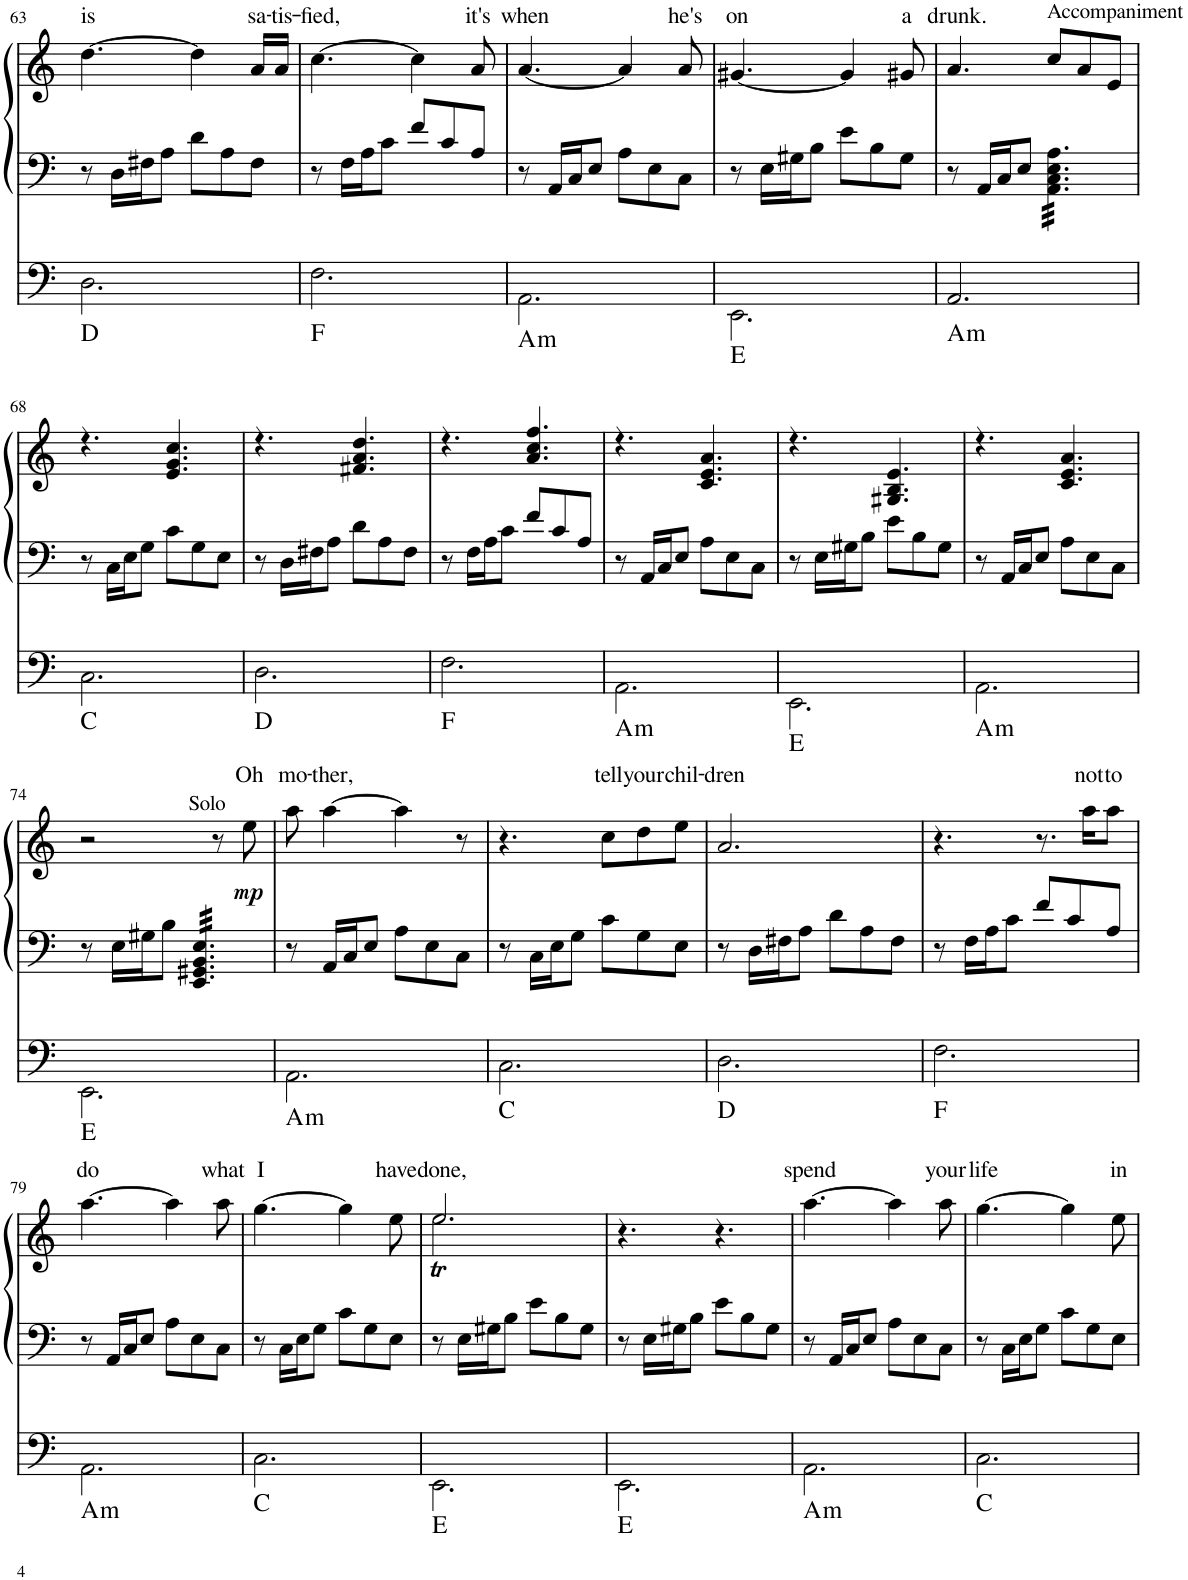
**kern	**kern	**kern	**text	**dynam	**harte
*part1	*part1	*part1	*part1	*part1	*part1
*staff3	*staff2	*staff1	*staff1	*staff1/2/3	*
*I"Organ	*	*	*	*	*
*I'Org.	*	*	*	*	*
!!LO:PB:g=z
*clefF4	*clefF4	*clefG2	*	*	*
*k[]	*k[]	*k[]	*	*	*
*M6/8	*M6/8	*M6/8	*	*	*
=63	=63	=63	=63	=63	=63
*^	*	*	*	*	*
!	!	!	!	!LO:LY:a	!	!
2.D\	2.ryy	8r	[4.dd\	is	.	D:maj
.	.	16D\LL	.	.	.	.
.	.	16F#X\J	.	.	.	.
.	.	8A\J	.	.	.	.
.	.	8d\L	4dd\]	.	.	.
.	.	8A\	.	.	.	.
!	!	!	!	!LO:LY:a	!	!
.	.	8F#\J	16a/LL	sa-	.	.
!	!	!	!	!LO:LY:a	!	!
.	.	.	16a/JJ	-tis-	.	.
=64	=64	=64	=64	=64	=64	=64
!	!	!	!	!LO:LY:a	!	!
2.F\	2.ryy	8r	[4.cc\	-fied,	.	F:maj
.	.	16F\LL	.	.	.	.
.	.	16A\J	.	.	.	.
.	.	8c\J	.	.	.	.
.	.	8f/L	4cc\]	.	.	.
.	.	8c/	.	.	.	.
!	!	!	!	!LO:LY:a	!	!
.	.	8A/J	8a/	it's	.	.
=65	=65	=65	=65	=65	=65	=65
!	!	!	!	!LO:LY:a	!	!LO:H:kt=m
2.AA\	2.ryy	8r	[4.a/	when	.	A:min
.	.	16AA/LL	.	.	.	.
.	.	16C/J	.	.	.	.
.	.	8E/J	.	.	.	.
.	.	8A\L	4a/]	.	.	.
.	.	8E\	.	.	.	.
!	!	!	!	!LO:LY:a	!	!
.	.	8C\J	8a/	he's	.	.
=66	=66	=66	=66	=66	=66	=66
!	!	!	!	!LO:LY:a	!	!
2.EE\	2.ryy	8r	[4.g#X/	on	.	E:maj
.	.	16E\LL	.	.	.	.
.	.	16G#X\J	.	.	.	.
.	.	8B\J	.	.	.	.
.	.	8e\L	4g#/]	.	.	.
.	.	8B\	.	.	.	.
!	!	!	!	!LO:LY:a	!	!
.	.	8G#\J	8g#X/	a	.	.
*v	*v	*	*	*	*	*
=67	=67	=67	=67	=67	=67
!	!	!	!LO:LY:a	!	!LO:H:kt=m
2.AA/	8r	4.a/	drunk.	.	A:min
.	16AA/LL	.	.	.	.
.	16C/J	.	.	.	.
.	8E/J	.	.	.	.
!	!	!LO:TX:a:t=Accompaniment	!	!	!
*	*tremolo	*	*	*	*
.	32AA\ 32C\ 32E\ 32A\LLL	8cc/L	.	.	.
.	32AA\ 32C\ 32E\ 32A\	.	.	.	.
.	32AA\ 32C\ 32E\ 32A\	.	.	.	.
.	32AA\ 32C\ 32E\ 32A\	.	.	.	.
.	32AA\ 32C\ 32E\ 32A\	8a/	.	.	.
.	32AA\ 32C\ 32E\ 32A\	.	.	.	.
.	32AA\ 32C\ 32E\ 32A\	.	.	.	.
.	32AA\ 32C\ 32E\ 32A\	.	.	.	.
.	32AA\ 32C\ 32E\ 32A\	8e/J	.	.	.
.	32AA\ 32C\ 32E\ 32A\	.	.	.	.
.	32AA\ 32C\ 32E\ 32A\	.	.	.	.
.	32AA\ 32C\ 32E\ 32A\JJJ	.	.	.	.
*	*Xtremolo	*	*	*	*
!!LO:LB:g=z
=68	=68	=68	=68	=68	=68
*^	*	*^	*	*	*
2.C\	2.ryy	8r	2.ryy	4.r	.	.	C:maj
.	.	16C\LL	.	.	.	.	.
.	.	16E\J	.	.	.	.	.
.	.	8G\J	.	.	.	.	.
.	.	8c\L	.	4.e/ 4.g/ 4.cc/	.	.	.
.	.	8G\	.	.	.	.	.
.	.	8E\J	.	.	.	.	.
=69	=69	=69	=69	=69	=69	=69	=69
2.D\	2.ryy	8r	2.ryy	4.r	.	.	D:maj
.	.	16D\LL	.	.	.	.	.
.	.	16F#X\J	.	.	.	.	.
.	.	8A\J	.	.	.	.	.
.	.	8d\L	.	4.f#X/ 4.a/ 4.dd/	.	.	.
.	.	8A\	.	.	.	.	.
.	.	8F#\J	.	.	.	.	.
=70	=70	=70	=70	=70	=70	=70	=70
2.F\	2.ryy	8r	2.ryy	4.r	.	.	F:maj
.	.	16F\LL	.	.	.	.	.
.	.	16A\J	.	.	.	.	.
.	.	8c\J	.	.	.	.	.
.	.	8f/L	.	4.a/ 4.cc/ 4.ff/	.	.	.
.	.	8c/	.	.	.	.	.
.	.	8A/J	.	.	.	.	.
=71	=71	=71	=71	=71	=71	=71	=71
!	!	!	!	!	!	!	!LO:H:kt=m
2.AA\	2.ryy	8r	2.ryy	4.r	.	.	A:min
.	.	16AA/LL	.	.	.	.	.
.	.	16C/J	.	.	.	.	.
.	.	8E/J	.	.	.	.	.
.	.	8A\L	.	4.c/ 4.e/ 4.a/	.	.	.
.	.	8E\	.	.	.	.	.
.	.	8C\J	.	.	.	.	.
=72	=72	=72	=72	=72	=72	=72	=72
2.EE\	2.ryy	8r	2.ryy	4.r	.	.	E:maj
.	.	16E\LL	.	.	.	.	.
.	.	16G#X\J	.	.	.	.	.
.	.	8B\J	.	.	.	.	.
.	.	8e\L	.	4.G#X/ 4.B/ 4.e/	.	.	.
.	.	8B\	.	.	.	.	.
.	.	8G#\J	.	.	.	.	.
=73	=73	=73	=73	=73	=73	=73	=73
!	!	!	!	!	!	!	!LO:H:kt=m
2.AA\	2.ryy	8r	2.ryy	4.r	.	.	A:min
.	.	16AA/LL	.	.	.	.	.
.	.	16C/J	.	.	.	.	.
.	.	8E/J	.	.	.	.	.
.	.	8A\L	.	4.c/ 4.e/ 4.a/	.	.	.
.	.	8E\	.	.	.	.	.
.	.	8C\J	.	.	.	.	.
*	*	*	*v	*v	*	*	*
!!LO:LB:g=z
=74	=74	=74	=74	=74	=74	=74
2.EE\	2.ryy	8r	2r	.	.	E:maj
.	.	16E\LL	.	.	.	.
.	.	16G#X\J	.	.	.	.
.	.	8B\J	.	.	.	.
*	*	*tremolo	*	*	*	*
.	.	32EE/ 32GG#X/ 32BB/ 32E/LLL	.	.	.	.
.	.	32EE/ 32GG#X/ 32BB/ 32E/	.	.	.	.
.	.	32EE/ 32GG#X/ 32BB/ 32E/	.	.	.	.
.	.	32EE/ 32GG#X/ 32BB/ 32E/	.	.	.	.
.	.	32EE/ 32GG#X/ 32BB/ 32E/	8r	.	.	.
.	.	32EE/ 32GG#X/ 32BB/ 32E/	.	.	.	.
.	.	32EE/ 32GG#X/ 32BB/ 32E/	.	.	.	.
.	.	32EE/ 32GG#X/ 32BB/ 32E/	.	.	.	.
!	!	!	!LO:TX:a:t=Solo	!	!	!
!	!	!	!	!LO:LY:a	!LO:DY:b	!
.	.	32EE/ 32GG#X/ 32BB/ 32E/	8ee\	Oh	mp	.
.	.	32EE/ 32GG#X/ 32BB/ 32E/	.	.	.	.
.	.	32EE/ 32GG#X/ 32BB/ 32E/	.	.	.	.
.	.	32EE/ 32GG#X/ 32BB/ 32E/JJJ	.	.	.	.
*	*	*Xtremolo	*	*	*	*
=75	=75	=75	=75	=75	=75	=75
!	!	!	!	!LO:LY:a	!	!LO:H:kt=m
2.AA\	2.ryy	8r	8aa\	mo-	.	A:min
!	!	!	!	!LO:LY:a	!	!
.	.	16AA/LL	[4aa\	-ther,	.	.
.	.	16C/J	.	.	.	.
.	.	8E/J	.	.	.	.
.	.	8A\L	4aa\]	.	.	.
.	.	8E\	.	.	.	.
.	.	8C\J	8r	.	.	.
=76	=76	=76	=76	=76	=76	=76
2.C\	2.ryy	8r	4.r	.	.	C:maj
.	.	16C\LL	.	.	.	.
.	.	16E\J	.	.	.	.
.	.	8G\J	.	.	.	.
!	!	!	!	!LO:LY:a	!	!
.	.	8c\L	8cc\L	tell	.	.
!	!	!	!	!LO:LY:a	!	!
.	.	8G\	8dd\	your	.	.
!	!	!	!	!LO:LY:a	!	!
.	.	8E\J	8ee\J	chil-	.	.
=77	=77	=77	=77	=77	=77	=77
!	!	!	!	!LO:LY:a	!	!
2.D\	2.ryy	8r	2.a/	-dren	.	D:maj
.	.	16D\LL	.	.	.	.
.	.	16F#X\J	.	.	.	.
.	.	8A\J	.	.	.	.
.	.	8d\L	.	.	.	.
.	.	8A\	.	.	.	.
.	.	8F#\J	.	.	.	.
=78	=78	=78	=78	=78	=78	=78
2.F\	2.ryy	8r	4.r	.	.	F:maj
.	.	16F\LL	.	.	.	.
.	.	16A\J	.	.	.	.
.	.	8c\J	.	.	.	.
.	.	8f/L	8.r	.	.	.
.	.	8c/	.	.	.	.
!	!	!	!	!LO:LY:a	!	!
.	.	.	16aa\KL	not	.	.
!	!	!	!	!LO:LY:a	!	!
.	.	8A/J	8aa\J	to	.	.
!!LO:LB:g=z
=79	=79	=79	=79	=79	=79	=79
!	!	!	!	!LO:LY:a	!	!LO:H:kt=m
2.AA\	2.ryy	8r	[4.aa\	do	.	A:min
.	.	16AA/LL	.	.	.	.
.	.	16C/J	.	.	.	.
.	.	8E/J	.	.	.	.
.	.	8A\L	4aa\]	.	.	.
.	.	8E\	.	.	.	.
!	!	!	!	!LO:LY:a	!	!
.	.	8C\J	8aa\	what	.	.
=80	=80	=80	=80	=80	=80	=80
!	!	!	!	!LO:LY:a	!	!
2.C\	2.ryy	8r	[4.gg\	I	.	C:maj
.	.	16C\LL	.	.	.	.
.	.	16E\J	.	.	.	.
.	.	8G\J	.	.	.	.
.	.	8c\L	4gg\]	.	.	.
.	.	8G\	.	.	.	.
!	!	!	!	!LO:LY:a	!	!
.	.	8E\J	8ee\	have	.	.
=81	=81	=81	=81	=81	=81	=81
!	!	!	!	!LO:LY:a	!	!
*	*	*	*^	*	*	*
2.EE\	2.ryy	8r	2.ee/	4eet\	done,	.	E:maj
.	.	16E\LL	.	.	.	.	.
.	.	16G#X\J	.	.	.	.	.
.	.	8B\J	.	2ryy	.	.	.
.	.	8e\L	.	.	.	.	.
.	.	8B\	.	.	.	.	.
.	.	8G#\J	.	.	.	.	.
*	*	*	*v	*v	*	*	*
=82	=82	=82	=82	=82	=82	=82
2.EE\	2.ryy	8r	4.r	.	.	E:maj
.	.	16E\LL	.	.	.	.
.	.	16G#X\J	.	.	.	.
.	.	8B\J	.	.	.	.
.	.	8e\L	4.r	.	.	.
.	.	8B\	.	.	.	.
.	.	8G#\J	.	.	.	.
=83	=83	=83	=83	=83	=83	=83
!	!	!	!	!LO:LY:a	!	!LO:H:kt=m
2.AA\	2.ryy	8r	[4.aa\	spend	.	A:min
.	.	16AA/LL	.	.	.	.
.	.	16C/J	.	.	.	.
.	.	8E/J	.	.	.	.
.	.	8A\L	4aa\]	.	.	.
.	.	8E\	.	.	.	.
!	!	!	!	!LO:LY:a	!	!
.	.	8C\J	8aa\	your	.	.
=84	=84	=84	=84	=84	=84	=84
!	!	!	!	!LO:LY:a	!	!
2.C\	2.ryy	8r	[4.gg\	life	.	C:maj
.	.	16C\LL	.	.	.	.
.	.	16E\J	.	.	.	.
.	.	8G\J	.	.	.	.
.	.	8c\L	4gg\]	.	.	.
.	.	8G\	.	.	.	.
!	!	!	!	!LO:LY:a	!	!
.	.	8E\J	8ee\	in	.	.
*v	*v	*	*	*	*	*
=	=	=	=	=	=
*-	*-	*-	*-	*-	*-
